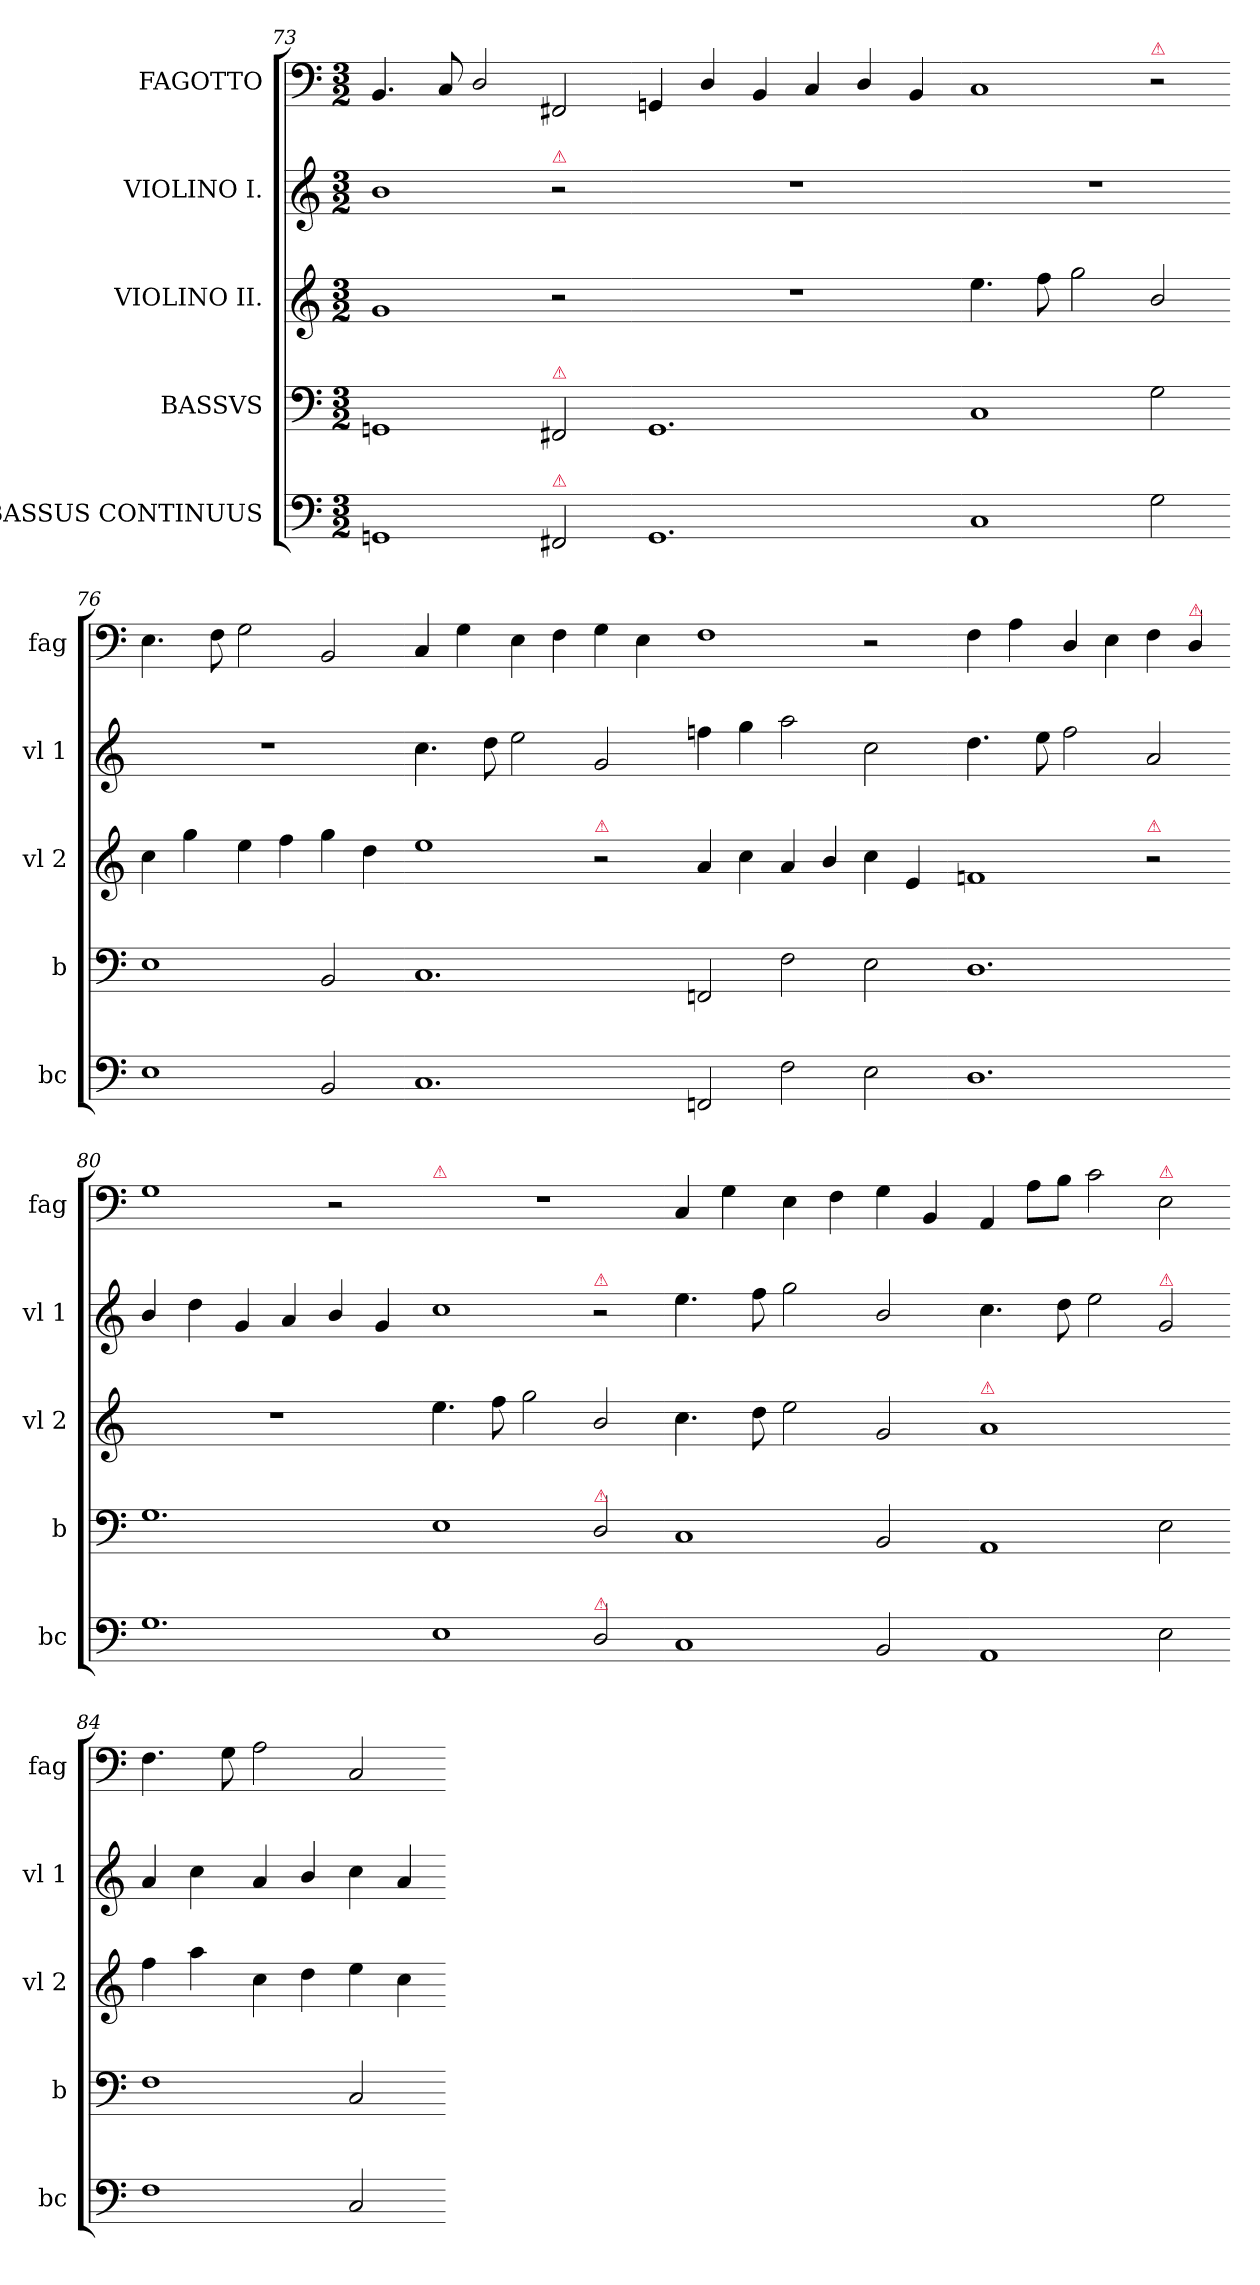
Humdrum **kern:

**kern	**kern	**kern	**kern	**kern
*part5	*part4	*part3	*part2	*part1
*staff5	*staff4	*staff3	*staff2	*staff1
*I"BASSUS CONTINUUS	*I"BASSVS	*I"VIOLINO II.	*I"VIOLINO I.	*I"FAGOTTO
*I'bc	*I'b	*I'vl 2	*I'vl 1	*I'fag
*clefF4	*clefF4	*clefG2	*clefG2	*clefF4
*k[]	*k[]	*k[]	*k[]	*k[]
*a:	*a:	*a:	*a:	*a:
*M3/2	*M3/2	*M3/2	*M3/2	*M3/2
=73	=73	=73	=73	=73
1GGn	1GGn	1g	1b	4.BB/
.	.	.	.	8C/
.	.	.	.	2D/
!	!	!	!LO:TX:a:color=crimson:t=⚠	!
!	!LO:TX:a:color=crimson:t=⚠	!	!	!
!LO:TX:a:color=crimson:t=⚠	!	!	!	!
2FF#X/	2FF#X/	2r	2r	2FF#X/
=74-	=74-	=74-	=74-	=74-
1.GG	1.GG	1.r	1.r	4GGn/
.	.	.	.	4D/
.	.	.	.	4BB/
.	.	.	.	4C/
.	.	.	.	4D/
.	.	.	.	4BB/
=75-	=75-	=75-	=75-	=75-
1C	1C	4.ee\	1.r	1C
.	.	8ff\	.	.
.	.	2gg\	.	.
!	!	!	!	!LO:TX:a:color=crimson:t=⚠
2G\	2G\	2b/	.	2r
=76-	=76-	=76-	=76-	=76-
1E	1E	4cc\	1.r	4.E\
.	.	4gg\	.	.
.	.	.	.	8F\
.	.	4ee\	.	2G\
.	.	4ff\	.	.
2BB/	2BB/	4gg\	.	2BB/
.	.	4dd\	.	.
=77-	=77-	=77-	=77-	=77-
1.C	1.C	1ee	4.cc\	4C/
.	.	.	.	4G\
.	.	.	8dd\	.
.	.	.	2ee\	4E\
.	.	.	.	4F\
!	!	!LO:TX:a:color=crimson:t=⚠	!	!
.	.	2r	2g/	4G\
.	.	.	.	4E\
=78-	=78-	=78-	=78-	=78-
2FFn/	2FFn/	4a/	4ffn\	1F
.	.	4cc\	4gg\	.
2F\	2F\	4a/	2aa\	.
.	.	4b/	.	.
2E\	2E\	4cc\	2cc\	2r
.	.	4e/	.	.
=79-	=79-	=79-	=79-	=79-
1.D	1.D	1fn	4.dd\	4F\
.	.	.	.	4A\
.	.	.	8ee\	.
.	.	.	2ff\	4D/
.	.	.	.	4E\
!	!	!LO:TX:a:color=crimson:t=⚠	!	!
.	.	2r	2a/	4F\
!	!	!	!	!LO:TX:a:color=crimson:t=⚠
.	.	.	.	4D/
=80-	=80-	=80-	=80-	=80-
1.G	1.G	1.r	4b/	1G
.	.	.	4dd\	.
.	.	.	4g/	.
.	.	.	4a/	.
.	.	.	4b/	2r
.	.	.	4g/	.
=81-	=81-	=81-	=81-	=81-
!	!	!	!	!LO:TX:a:color=crimson:t=⚠
1E	1E	4.ee\	1cc	1.r
.	.	8ff\	.	.
.	.	2gg\	.	.
!	!	!	!LO:TX:a:color=crimson:t=⚠	!
!	!LO:TX:a:color=crimson:t=⚠	!	!	!
!LO:TX:a:color=crimson:t=⚠	!	!	!	!
2D/	2D/	2b/	2r	.
=82-	=82-	=82-	=82-	=82-
1C	1C	4.cc\	4.ee\	4C/
.	.	.	.	4G\
.	.	8dd\	8ff\	.
.	.	2ee\	2gg\	4E\
.	.	.	.	4F\
2BB/	2BB/	2g/	2b/	4G\
.	.	.	.	4BB/
=83-	=83-	=83-	=83-	=83-
!	!	!LO:TX:a:color=crimson:t=⚠	!	!
1AA	1AA	1a	4.cc\	4AA/
.	.	.	.	8A\L
.	.	.	8dd\	8B\J
.	.	.	2ee\	2c\
!	!	!	!	!LO:TX:a:color=crimson:t=⚠
!	!	!	!LO:TX:a:color=crimson:t=⚠	!
2E\	2E\	2ryy	2g/	2E\
=84-	=84-	=84-	=84-	=84-
1F	1F	4ff\	4a/	4.F\
.	.	4aa\	4cc\	.
.	.	.	.	8G\
.	.	4cc\	4a/	2A\
.	.	4dd\	4b/	.
2C/	2C/	4ee\	4cc\	2C/
.	.	4cc\	4a/	.
=-	=-	=-	=-	=-
*-	*-	*-	*-	*-
